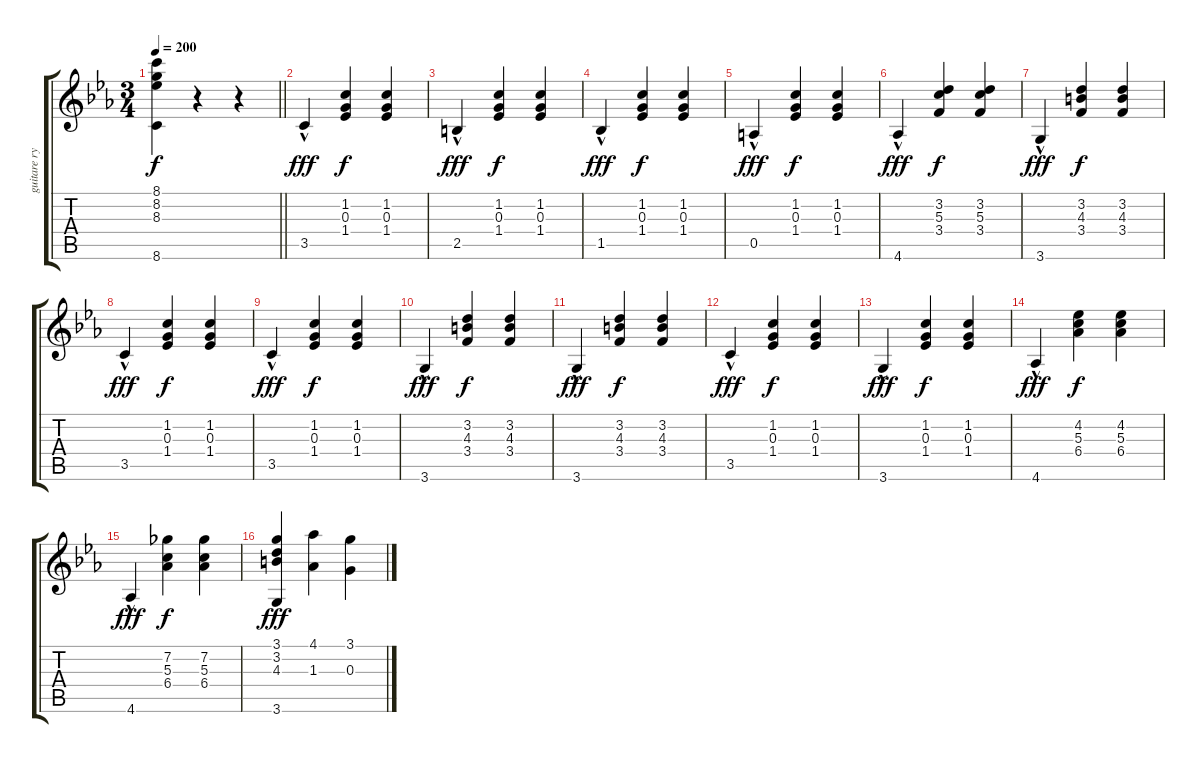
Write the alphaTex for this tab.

\track ("guitare rythmique" "guitare ry") {instrument acousticguitarnylon}
\staff {score tabs}
\tuning (E4 B3 G3 D3 A2 E2) {hide}
\ts (3 4)
\tempo 200
\clef g2
\barLineRight lightlight
\ks cminor
(8.1 8.2 8.3 8.6).4{dy f} r.4 r.4 |
3.5{hac}.4{dy fff} (1.2 0.3 1.4).4{dy f} (1.2 0.3 1.4).4 |
2.5{hac}.4{dy fff} (1.2 0.3 1.4).4{dy f} (1.2 0.3 1.4).4 |
1.5{hac}.4{dy fff} (1.2 0.3 1.4).4{dy f} (1.2 0.3 1.4).4 |
0.5{hac}.4{dy fff} (1.2 0.3 1.4).4{dy f} (1.2 0.3 1.4).4 |
4.6{hac}.4{dy fff} (3.2 5.3 3.4).4{dy f} (3.2 5.3 3.4).4 |
3.6{hac}.4{dy fff} (3.2 4.3 3.4).4{dy f} (3.2 4.3 3.4).4 |
3.5{hac}.4{dy fff} (1.2 0.3 1.4).4{dy f} (1.2 0.3 1.4).4 |
3.5{hac}.4{dy fff} (1.2 0.3 1.4).4{dy f} (1.2 0.3 1.4).4 |
3.6{hac}.4{dy fff} (3.2 4.3 3.4).4{dy f} (3.2 4.3 3.4).4 |
3.6{hac}.4{dy fff} (3.2 4.3 3.4).4{dy f} (3.2 4.3 3.4).4 |
3.5{hac}.4{dy fff} (1.2 0.3 1.4).4{dy f} (1.2 0.3 1.4).4 |
3.6{hac}.4{dy fff} (1.2 0.3 1.4).4{dy f} (1.2 0.3 1.4).4 |
4.6{hac}.4{dy fff} (4.2 5.3 6.4).4{dy f} (4.2 5.3 6.4).4 |
4.6{hac}.4{dy fff} (7.2 5.3 6.4).4{dy f} (7.2 5.3 6.4).4 |
(3.1 3.2 4.3 3.6).4{dy fff} (4.1 1.3).4 (3.1 0.3).4
